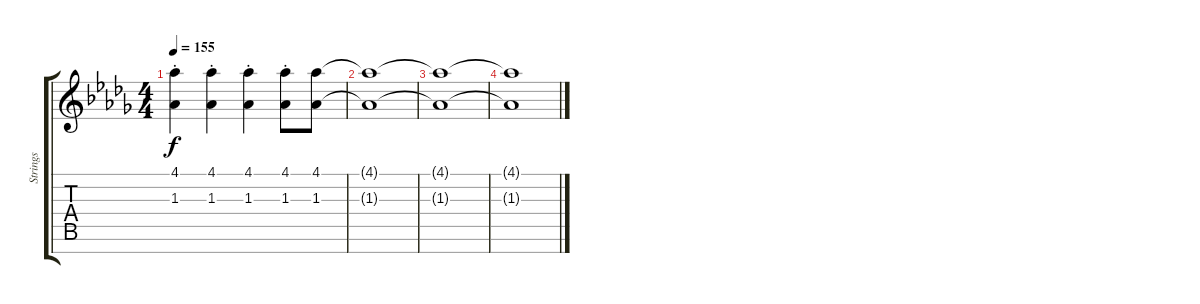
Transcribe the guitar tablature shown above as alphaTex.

\track ("Strings" "Strings") {instrument stringensemble1}
\staff {score tabs}
\tuning (E5 B4 G4 D4 A3 E3 B2) {hide}
\ts (4 4)
\tempo 155
\clef g2
\ks db
(4.1{st} 1.3{st}).4{dy f} (4.1{st} 1.3{st}).4 (4.1{st} 1.3{st}).4 (4.1{st} 1.3{st}).8 (4.1 1.3).8 |
(4.1{t} 1.3{t}).1 |
(4.1{t} 1.3{t}).1 |
(4.1{t} 1.3{t}).1
